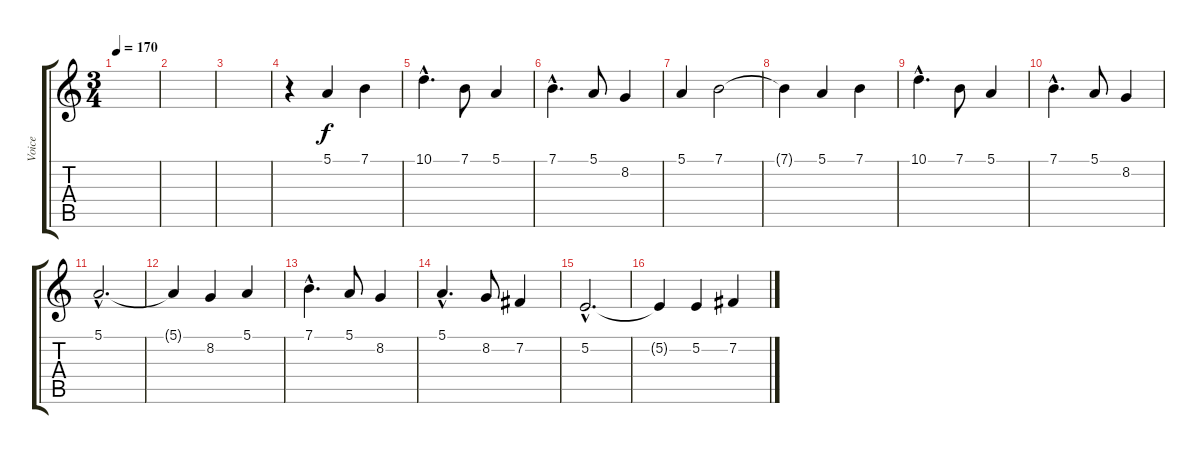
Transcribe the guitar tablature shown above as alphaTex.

\track ("Voice" "Voice") {instrument trumpet}
\staff {score tabs}
\tuning (E4 B3 G3 D3 A2 E2) {hide}
\ts (3 4)
\tempo 170
\clef g2
\ks c
|
|
|
r.4 5.1.4 7.1.4 |
10.1{hac}.4{d} 7.1.8 5.1.4 |
7.1{hac}.4{d} 5.1.8 8.2.4 |
5.1.4 7.1.2 |
7.1{t}.4 5.1.4 7.1.4 |
10.1{hac}.4{d} 7.1.8 5.1.4 |
7.1{hac}.4{d} 5.1.8 8.2.4 |
5.1{hac}.2{d} |
5.1{t}.4 8.2.4 5.1.4 |
7.1{hac}.4{d} 5.1.8 8.2.4 |
5.1{hac}.4{d} 8.2.8 7.2.4 |
5.2{hac}.2{d} |
5.2{t}.4 5.2.4 7.2.4
